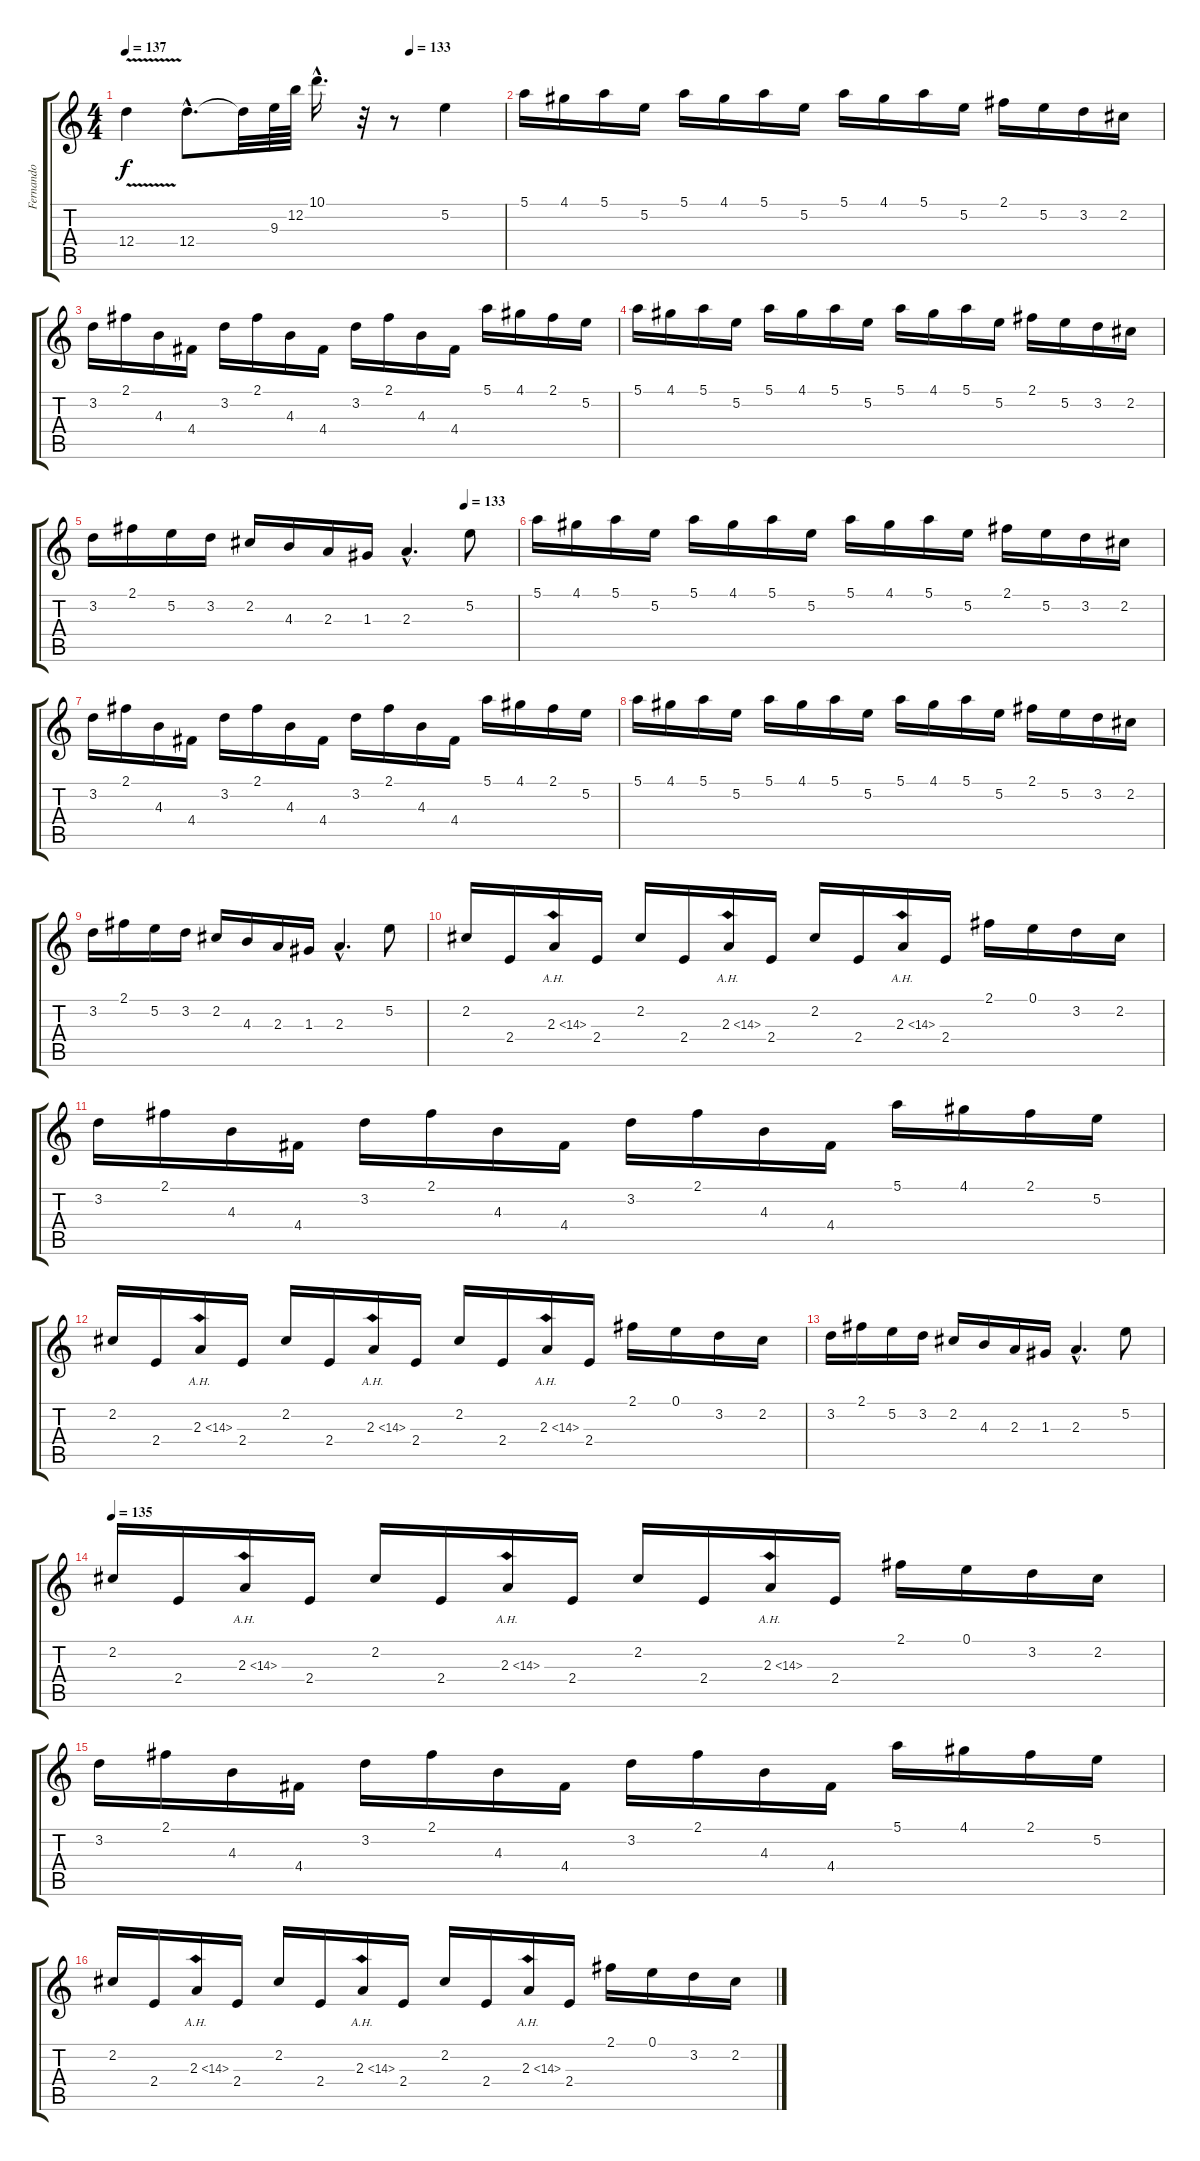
\track ("Fernando" "Fernando") {instrument flute}
\staff {score tabs}
\tuning (E5 B4 G4 D4 A3 E3) {hide}
\ts (4 4)
\tempo 137
\tempo (133 0.75)
\clef g2
\ks c
12.4{v}.4{dy f} 12.4{hac}.8{d} 12.4{t}.32 9.3.64 12.2.64 10.1{hac}.16{d} r.32 r.8 5.2.4 |
\section ("" "")
5.1.16 4.1.16 5.1.16 5.2.16 5.1.16 4.1.16 5.1.16 5.2.16 5.1.16 4.1.16 5.1.16 5.2.16 2.1.16 5.2.16 3.2.16 2.2.16 |
3.2.16 2.1.16 4.3.16 4.4.16 3.2.16 2.1.16 4.3.16 4.4.16 3.2.16 2.1.16 4.3.16 4.4.16 5.1.16 4.1.16 2.1.16 5.2.16 |
5.1.16 4.1.16 5.1.16 5.2.16 5.1.16 4.1.16 5.1.16 5.2.16 5.1.16 4.1.16 5.1.16 5.2.16 2.1.16 5.2.16 3.2.16 2.2.16 |
\tempo (133 0.875)
3.2.16 2.1.16 5.2.16 3.2.16 2.2.16 4.3.16 2.3.16 1.3.16 2.3{hac}.4{d} 5.2.8 |
5.1.16 4.1.16 5.1.16 5.2.16 5.1.16 4.1.16 5.1.16 5.2.16 5.1.16 4.1.16 5.1.16 5.2.16 2.1.16 5.2.16 3.2.16 2.2.16 |
3.2.16 2.1.16 4.3.16 4.4.16 3.2.16 2.1.16 4.3.16 4.4.16 3.2.16 2.1.16 4.3.16 4.4.16 5.1.16 4.1.16 2.1.16 5.2.16 |
5.1.16 4.1.16 5.1.16 5.2.16 5.1.16 4.1.16 5.1.16 5.2.16 5.1.16 4.1.16 5.1.16 5.2.16 2.1.16 5.2.16 3.2.16 2.2.16 |
3.2.16 2.1.16 5.2.16 3.2.16 2.2.16 4.3.16 2.3.16 1.3.16 2.3{hac}.4{d} 5.2.8 |
\section ("" "")
2.2.16 2.4.16 2.3{ah 12}.16 2.4.16 2.2.16 2.4.16 2.3{ah 12}.16 2.4.16 2.2.16 2.4.16 2.3{ah 12}.16 2.4.16 2.1.16 0.1.16 3.2.16 2.2.16 |
3.2.16 2.1.16 4.3.16 4.4.16 3.2.16 2.1.16 4.3.16 4.4.16 3.2.16 2.1.16 4.3.16 4.4.16 5.1.16 4.1.16 2.1.16 5.2.16 |
2.2.16 2.4.16 2.3{ah 12}.16 2.4.16 2.2.16 2.4.16 2.3{ah 12}.16 2.4.16 2.2.16 2.4.16 2.3{ah 12}.16 2.4.16 2.1.16 0.1.16 3.2.16 2.2.16 |
3.2.16 2.1.16 5.2.16 3.2.16 2.2.16 4.3.16 2.3.16 1.3.16 2.3{hac}.4{d} 5.2.8 |
\tempo 135
2.2.16 2.4.16 2.3{ah 12}.16 2.4.16 2.2.16 2.4.16 2.3{ah 12}.16 2.4.16 2.2.16 2.4.16 2.3{ah 12}.16 2.4.16 2.1.16 0.1.16 3.2.16 2.2.16 |
3.2.16 2.1.16 4.3.16 4.4.16 3.2.16 2.1.16 4.3.16 4.4.16 3.2.16 2.1.16 4.3.16 4.4.16 5.1.16 4.1.16 2.1.16 5.2.16 |
2.2.16 2.4.16 2.3{ah 12}.16 2.4.16 2.2.16 2.4.16 2.3{ah 12}.16 2.4.16 2.2.16 2.4.16 2.3{ah 12}.16 2.4.16 2.1.16 0.1.16 3.2.16 2.2.16
